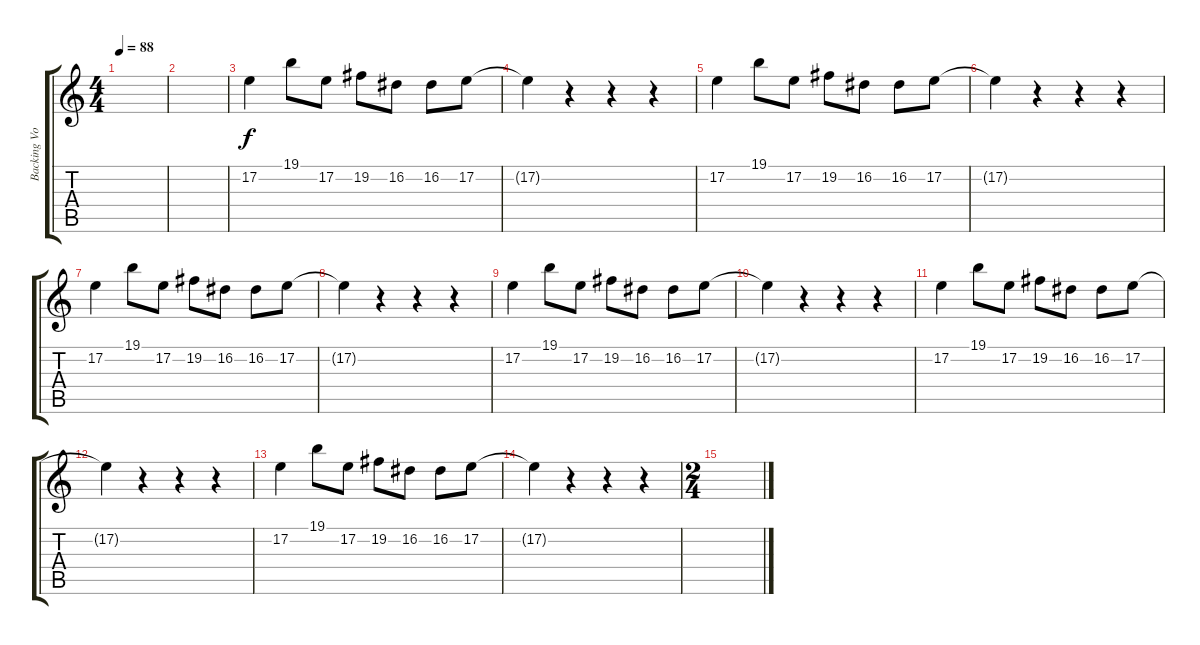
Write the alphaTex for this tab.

\track ("Backing Vocals 2" "Backing Vo") {instrument tenorsax}
\staff {score tabs}
\tuning (E4 B3 G3 D3 A2 E2) {hide}
\ts (4 4)
\tempo 88
\clef g2
\ks c
|
|
17.2.4 19.1.8 17.2.8 19.2.8 16.2.8 16.2.8 17.2.8 |
17.2{t}.4 r.4 r.4 r.4 |
17.2.4 19.1.8 17.2.8 19.2.8 16.2.8 16.2.8 17.2.8 |
17.2{t}.4 r.4 r.4 r.4 |
17.2.4 19.1.8 17.2.8 19.2.8 16.2.8 16.2.8 17.2.8 |
17.2{t}.4 r.4 r.4 r.4 |
17.2.4 19.1.8 17.2.8 19.2.8 16.2.8 16.2.8 17.2.8 |
17.2{t}.4 r.4 r.4 r.4 |
17.2.4 19.1.8 17.2.8 19.2.8 16.2.8 16.2.8 17.2.8 |
17.2{t}.4 r.4 r.4 r.4 |
17.2.4 19.1.8 17.2.8 19.2.8 16.2.8 16.2.8 17.2.8 |
17.2{t}.4 r.4 r.4 r.4 |
\ts (2 4)
